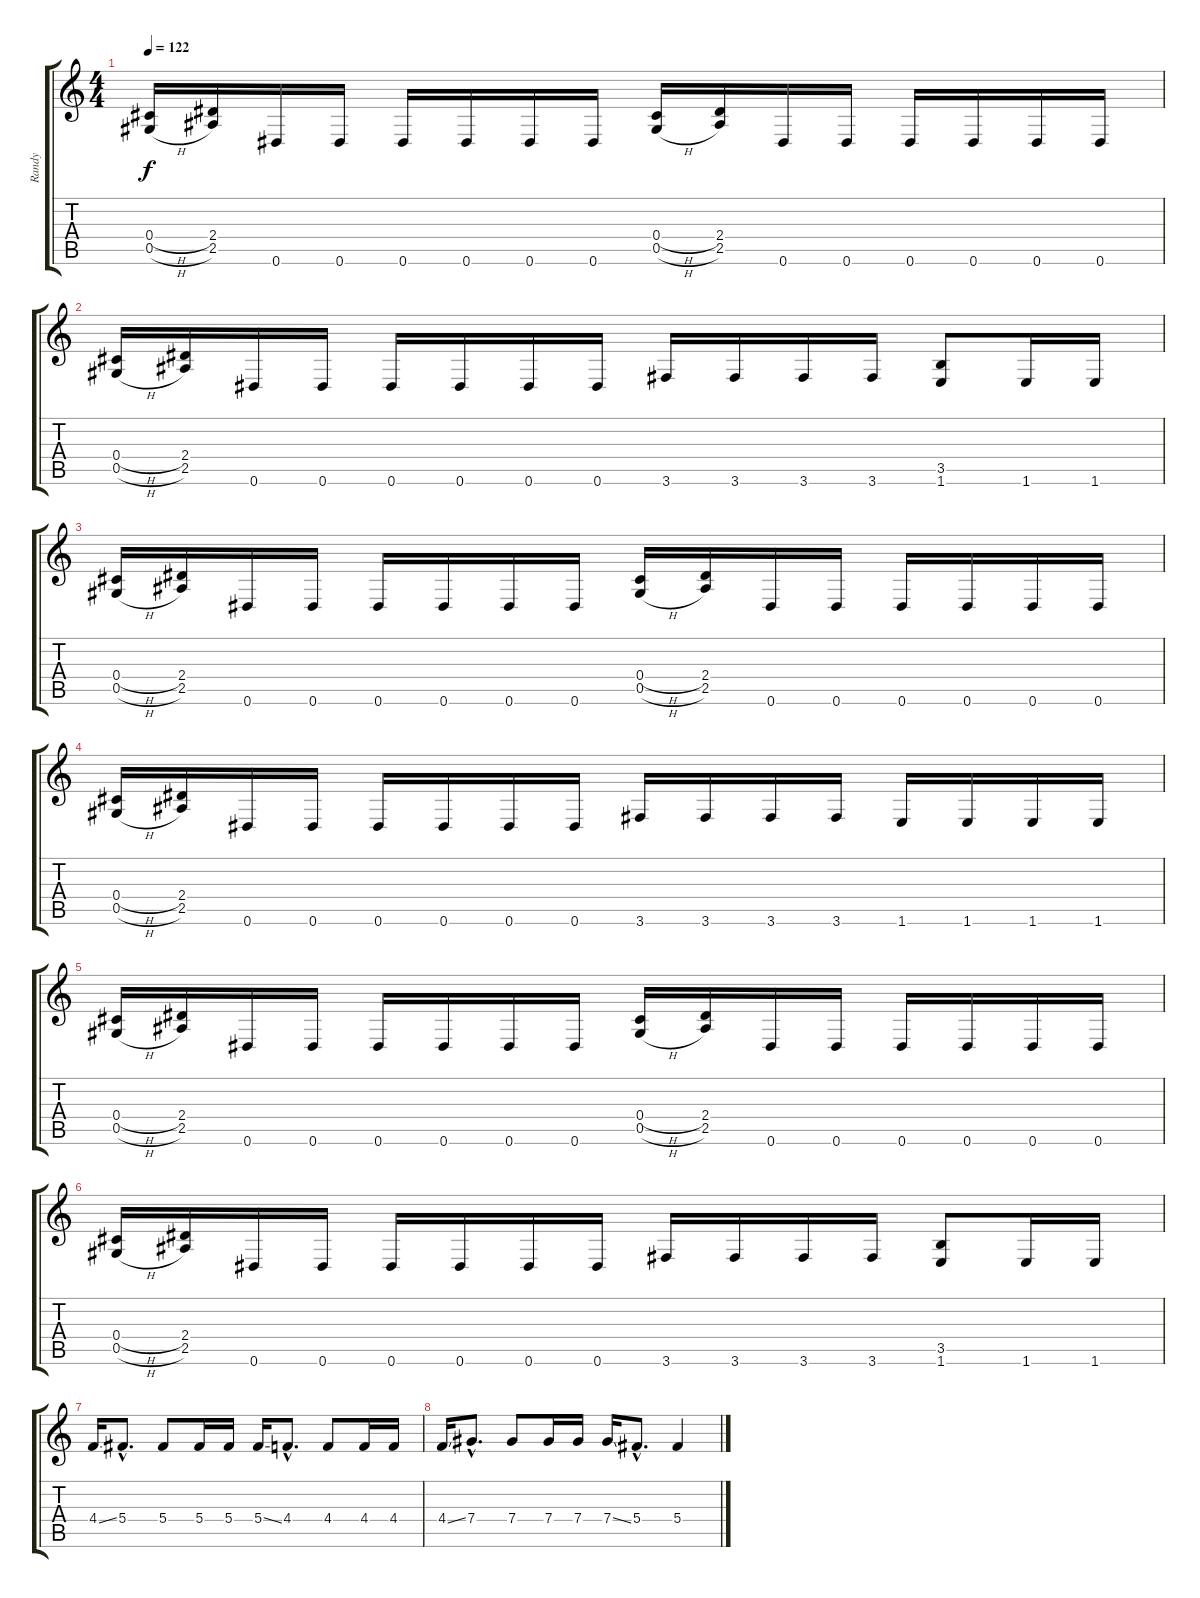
\track ("Randy" "Randy") {instrument distortionguitar}
\staff {score tabs}
\tuning (Eb4 Bb3 Gb3 Db3 Ab2 Eb2) {hide}
\ts (4 4)
\tempo 122
\clef g2
\ks c
(0.4{h} 0.5{h}).16{dy f} (2.4 2.5).16 0.6.16 0.6.16 0.6.16 0.6.16 0.6.16 0.6.16 (0.4{h} 0.5{h}).16 (2.4 2.5).16 0.6.16 0.6.16 0.6.16 0.6.16 0.6.16 0.6.16 |
(0.4{h} 0.5{h}).16 (2.4 2.5).16 0.6.16 0.6.16 0.6.16 0.6.16 0.6.16 0.6.16 3.6.16 3.6.16 3.6.16 3.6.16 (3.5 1.6).8 1.6.16 1.6.16 |
(0.4{h} 0.5{h}).16 (2.4 2.5).16 0.6.16 0.6.16 0.6.16 0.6.16 0.6.16 0.6.16 (0.4{h} 0.5{h}).16 (2.4 2.5).16 0.6.16 0.6.16 0.6.16 0.6.16 0.6.16 0.6.16 |
(0.4{h} 0.5{h}).16 (2.4 2.5).16 0.6.16 0.6.16 0.6.16 0.6.16 0.6.16 0.6.16 3.6.16 3.6.16 3.6.16 3.6.16 1.6.16 1.6.16 1.6.16 1.6.16 |
(0.4{h} 0.5{h}).16 (2.4 2.5).16 0.6.16 0.6.16 0.6.16 0.6.16 0.6.16 0.6.16 (0.4{h} 0.5{h}).16 (2.4 2.5).16 0.6.16 0.6.16 0.6.16 0.6.16 0.6.16 0.6.16 |
(0.4{h} 0.5{h}).16 (2.4 2.5).16 0.6.16 0.6.16 0.6.16 0.6.16 0.6.16 0.6.16 3.6.16 3.6.16 3.6.16 3.6.16 (3.5 1.6).8 1.6.16 1.6.16 |
4.4{ss}.16 5.4{hac}.8{d} 5.4.8 5.4.16 5.4.16 5.4{ss}.16 4.4{hac}.8{d} 4.4.8 4.4.16 4.4.16 |
4.4{ss}.16 7.4{hac}.8{d} 7.4.8 7.4.16 7.4.16 7.4{ss}.16 5.4{hac}.8{d} 5.4.4
